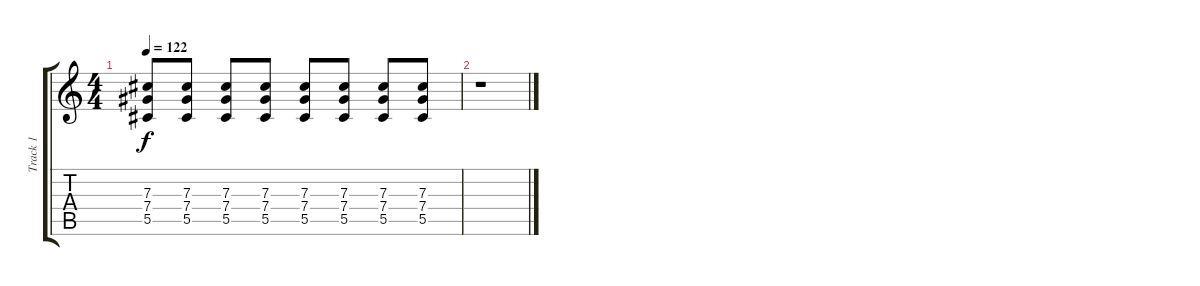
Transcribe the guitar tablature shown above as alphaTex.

\track ("Track 1" "Track 1") {instrument distortionguitar}
\staff {score tabs}
\tuning (Eb4 Bb3 Gb3 Db3 Ab2 Eb2) {hide}
\ts (4 4)
\tempo 122
\clef g2
\ks c
(7.3 7.4 5.5).8{dy f} (7.3 7.4 5.5).8 (7.3 7.4 5.5).8 (7.3 7.4 5.5).8 (7.3 7.4 5.5).8 (7.3 7.4 5.5).8 (7.3 7.4 5.5).8 (7.3 7.4 5.5).8 |
r.1
